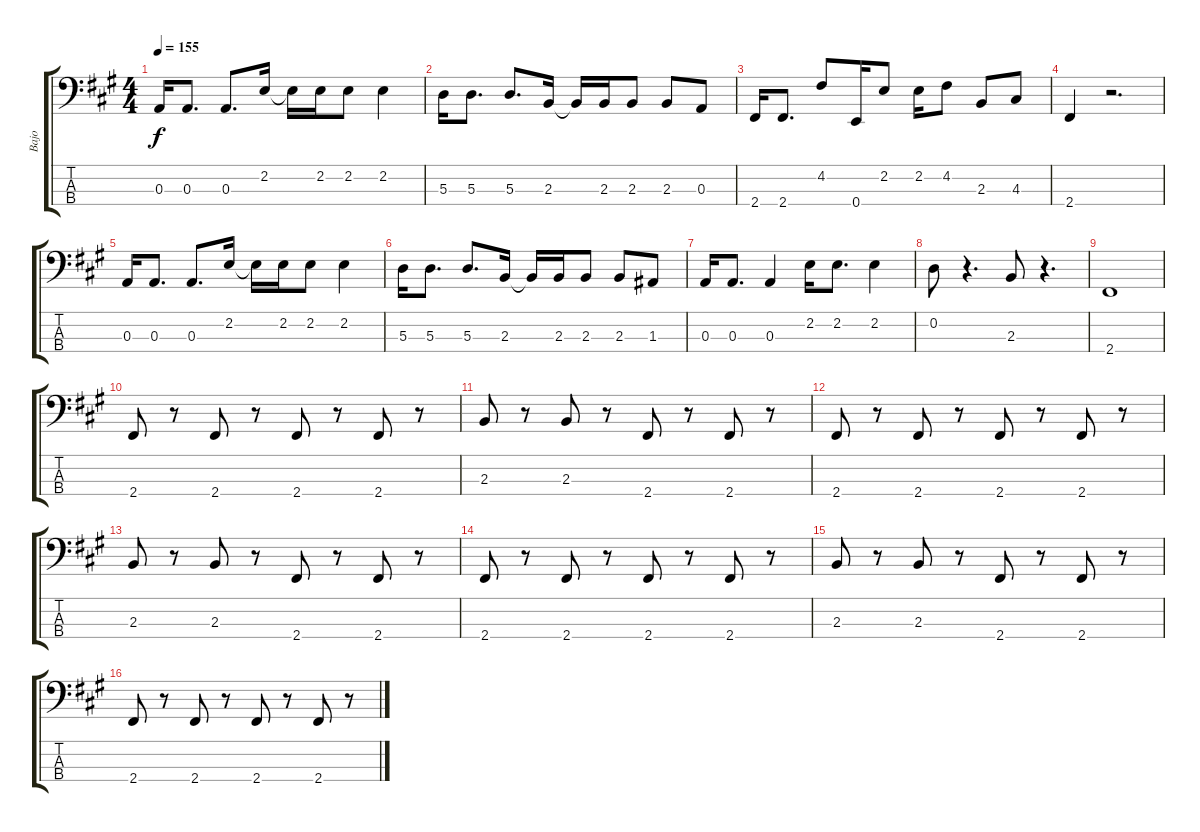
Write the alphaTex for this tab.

\track ("Bajo" "Bajo") {instrument electricbassfinger}
\staff {score tabs}
\tuning (G2 D2 A1 E1) {hide}
\ts (4 4)
\tempo 155
\clef f4
\ks f#minor
0.3.16{dy f} 0.3.8{d} 0.3.8{d} 2.2.16 2.2{t}.16 2.2.16 2.2.8 2.2.4 |
5.3.16 5.3.8{d} 5.3.8{d} 2.3.16 2.3{t}.16 2.3.16 2.3.8 2.3.8 0.3.8 |
2.4.16 2.4.8{d} 4.2.8 0.4.16 2.2.8 2.2.16 4.2.8 2.3.8 4.3.8 |
2.4.4 r.2{d} |
0.3.16 0.3.8{d} 0.3.8{d} 2.2.16 2.2{t}.16 2.2.16 2.2.8 2.2.4 |
5.3.16 5.3.8{d} 5.3.8{d} 2.3.16 2.3{t}.16 2.3.16 2.3.8 2.3.8 1.3.8 |
0.3.16 0.3.8{d} 0.3.4 2.2.16 2.2.8{d} 2.2.4 |
0.2.8 r.4{d} 2.3.8 r.4{d} |
2.4.1 |
2.4.8 r.8 2.4.8 r.8 2.4.8 r.8 2.4.8 r.8 |
2.3.8 r.8 2.3.8 r.8 2.4.8 r.8 2.4.8 r.8 |
2.4.8 r.8 2.4.8 r.8 2.4.8 r.8 2.4.8 r.8 |
2.3.8 r.8 2.3.8 r.8 2.4.8 r.8 2.4.8 r.8 |
2.4.8 r.8 2.4.8 r.8 2.4.8 r.8 2.4.8 r.8 |
2.3.8 r.8 2.3.8 r.8 2.4.8 r.8 2.4.8 r.8 |
2.4.8 r.8 2.4.8 r.8 2.4.8 r.8 2.4.8 r.8
